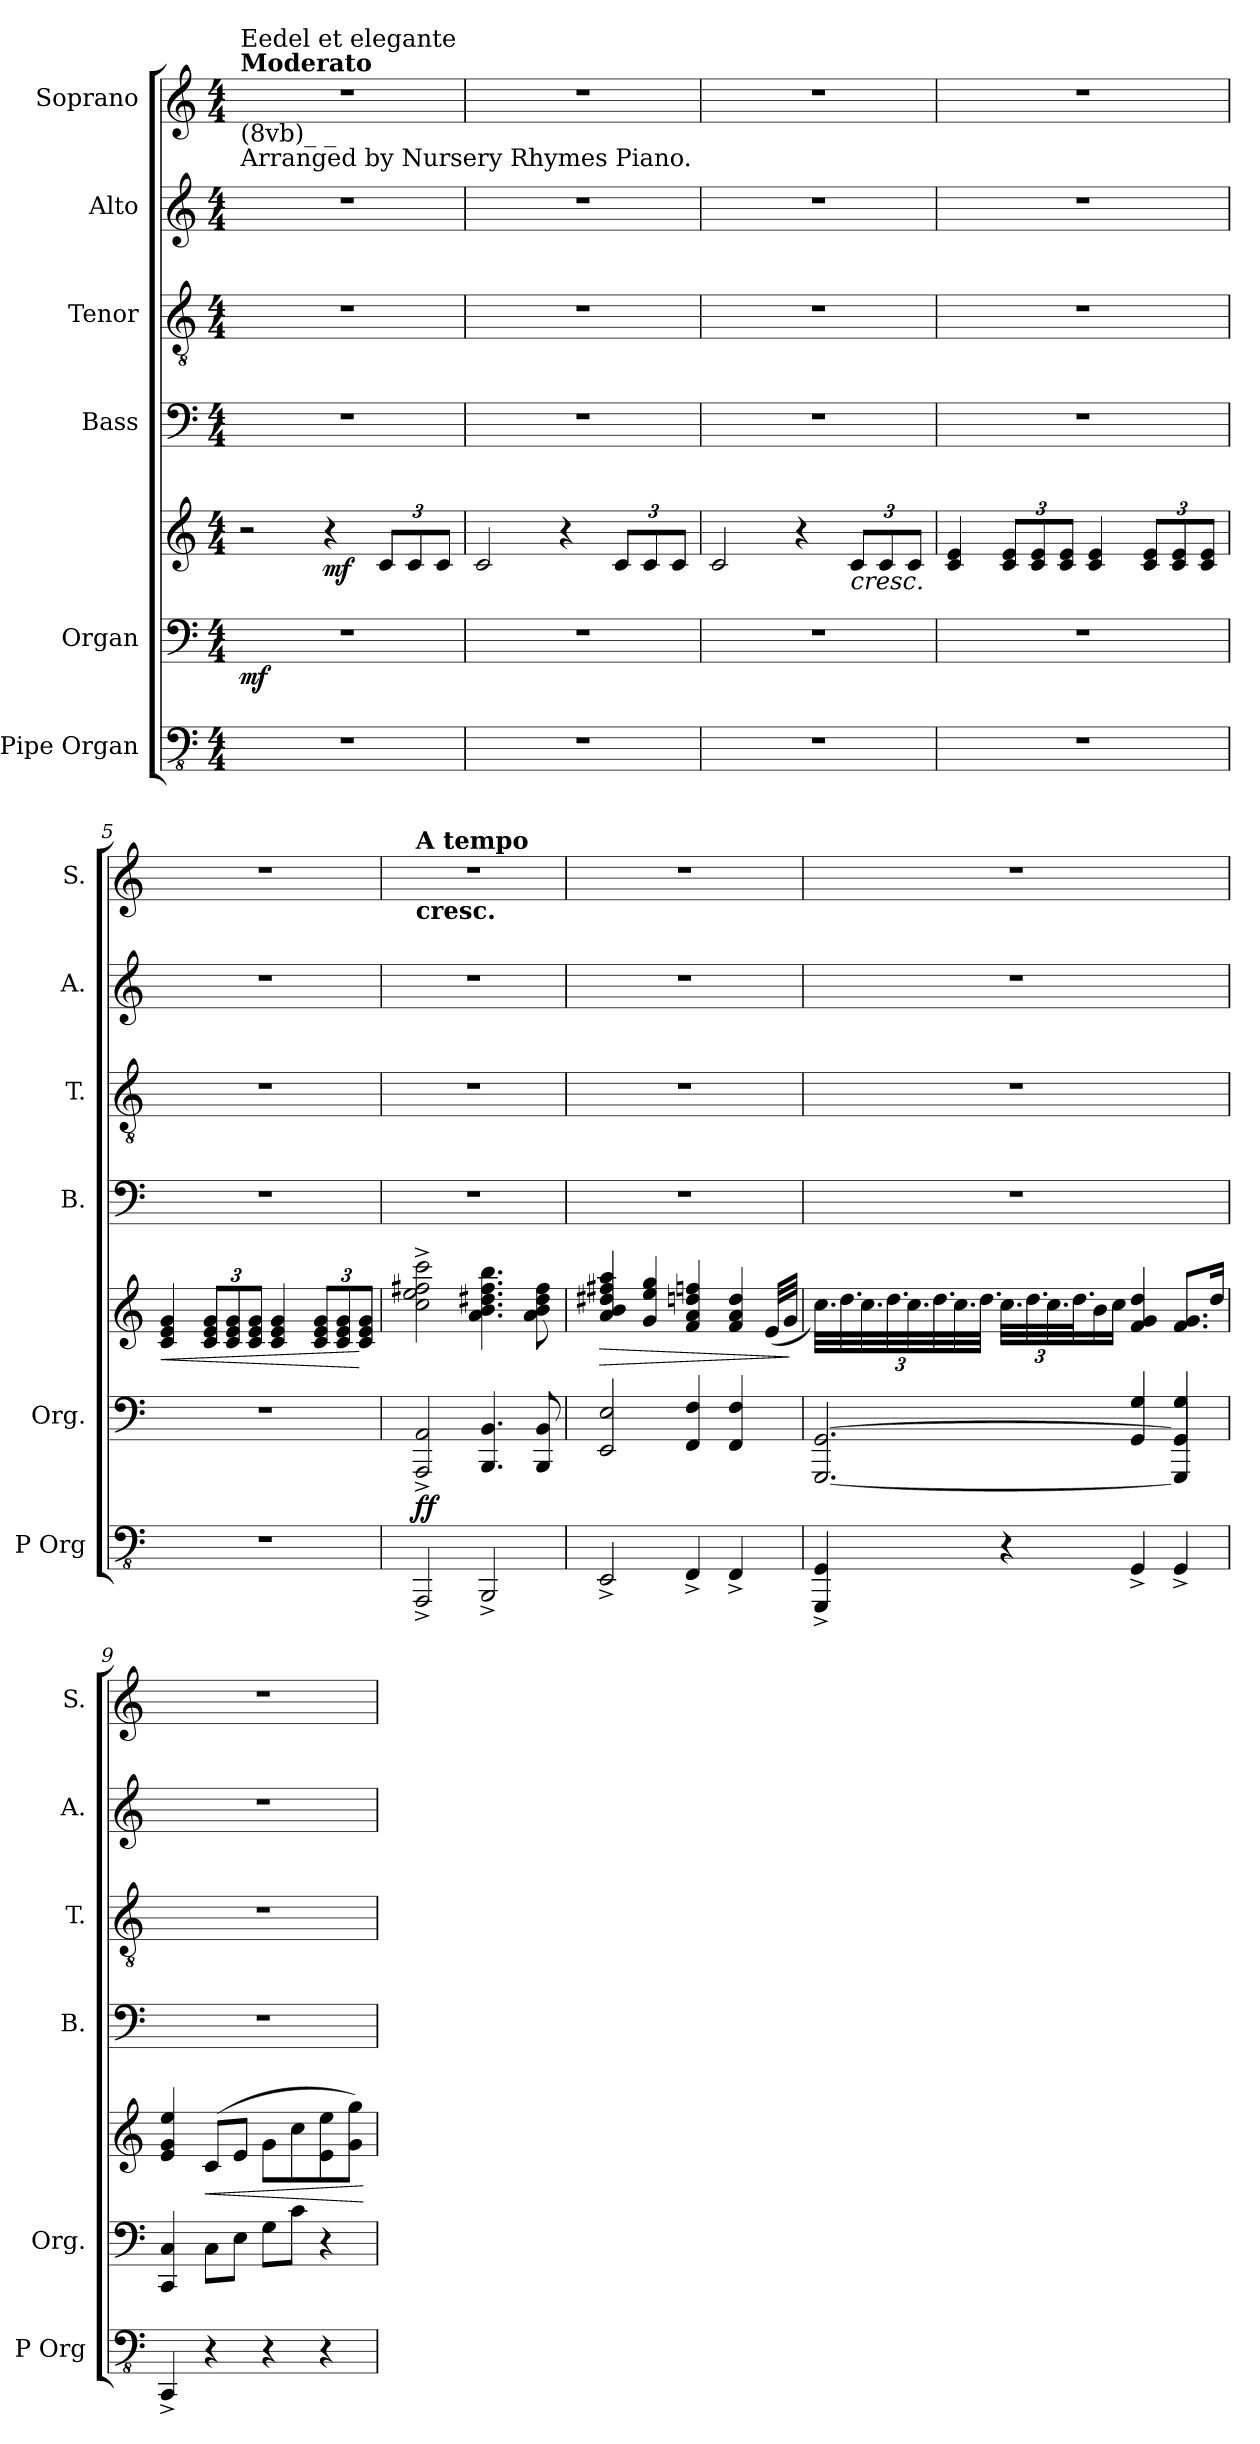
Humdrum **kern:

**kern	**kern	**kern	**dynam	**kern	**kern	**kern	**kern
*part6	*part5	*part5	*part5	*part4	*part3	*part2	*part1
*staff7	*staff6	*staff5	*staff5/6	*staff4	*staff3	*staff2	*staff1
*I"Pipe Organ	*I"Organ	*	*	*I"Bass	*I"Tenor	*I"Alto	*I"Soprano
*I'P Org	*I'Org.	*	*	*I'B.	*I'T.	*I'A.	*I'S.
*clefFv4	*clefF4	*clefG2	*	*clefF4	*clefGv2	*clefG2	*clefG2
*k[]	*k[]	*k[]	*	*k[]	*k[]	*k[]	*k[]
*M4/4	*M4/4	*M4/4	*	*M4/4	*M4/4	*M4/4	*M4/4
*MM120	*MM120	*MM120	*	*MM120	*MM120	*MM120	*MM120
=1	=1	=1	=1	=1	=1	=1	=1
!	!	!	!	!	!	!	!LO:TX:a:B:t=Moderato
!	!	!	!	!	!	!	!LO:TX:a:t=Eedel et elegante
!	!	!	!	!	!	!	!LO:TX:b:t=(8vb)_ _
!	!	!	!	!	!	!	!LO:TX:b:t=Arranged by Nursery Rhymes Piano.
!	!	!	!LO:DY:b=2	!	!	!	!
1r	1r	2r	mf	1r	1r	1r	1r
!	!	!	!LO:DY:b	!	!	!	!
.	.	4r	mf	.	.	.	.
.	.	12c/L	.	.	.	.	.
.	.	12c/	.	.	.	.	.
.	.	12c/J	.	.	.	.	.
=2	=2	=2	=2	=2	=2	=2	=2
1r	1r	2c/	.	1r	1r	1r	1r
.	.	4r	.	.	.	.	.
.	.	12c/L	.	.	.	.	.
.	.	12c/	.	.	.	.	.
.	.	12c/J	.	.	.	.	.
=3	=3	=3	=3	=3	=3	=3	=3
1r	1r	2c/	.	1r	1r	1r	1r
.	.	4r	.	.	.	.	.
!	!	!	!LO:HP:b	!	!	!	!
.	.	12c/L	<	.	.	.	.
.	.	12c/	.	.	.	.	.
.	.	12c/J	.	.	.	.	.
=4	=4	=4	=4	=4	=4	=4	=4
1r	1r	4c/ 4e/	.	1r	1r	1r	1r
.	.	12c/ 12e/L	.	.	.	.	.
.	.	12c/ 12e/	.	.	.	.	.
.	.	12c/ 12e/J	.	.	.	.	.
.	.	4c/ 4e/	.	.	.	.	.
.	.	12c/ 12e/L	.	.	.	.	.
.	.	12c/ 12e/	.	.	.	.	.
.	.	12c/ 12e/J	.	.	.	.	.
!!LO:LB:g=z
=5	=5	=5	=5	=5	=5	=5	=5
*	*	*	*	*	*	*	*MM119
!	!	!	!LO:HP:b	!	!	!	!
1r	1r	4c/ 4e/ 4g/	<	1r	1r	1r	1r
.	.	12c/ 12e/ 12g/L	.	.	.	.	.
.	.	12c/ 12e/ 12g/	.	.	.	.	.
.	.	12c/ 12e/ 12g/J	.	.	.	.	.
.	.	4c/ 4e/ 4g/	.	.	.	.	.
.	.	12c/ 12e/ 12g/L	.	.	.	.	.
.	.	12c/ 12e/ 12g/	.	.	.	.	.
.	.	12c/ 12e/ 12g/J	[	.	.	.	.
.	.	.	[	.	.	.	.
=6	=6	=6	=6	=6	=6	=6	=6
*	*	*	*	*	*	*	*MM120
!	!	!	!	!	!	!	!LO:TX:a:B:t=A tempo
!	!	!	!	!	!	!	!LO:TX:b:B:t=cresc.
!	!	!	!LO:DY:b=2	!	!	!	!
!	!	!	!LO:DY:n=1:b	!	!	!	!
2AAAA^/	2AAA/^ 2AA/^	2cc\^ 2ee\^ 2ff#X\^ 2ccc\^	f f	1r	1r	1r	1r
2BBBB^/	4.BBB/ 4.BB/	4.a\ 4.b\ 4.dd#X\ 4.ff#\ 4.bb\	.	.	.	.	.
.	8BBB/ 8BB/	8a\ 8b\ 8dd#\ 8ff#\	.	.	.	.	.
=7	=7	=7	=7	=7	=7	=7	=7
!	!	!	!LO:HP:b	!	!	!	!
*	*	*^	*	*	*	*	*
2EEE^/	2EE/ 2E/	4a/ 4b/ 4dd#X/ 4ff#X/ 4aa/	2...ryy	>	1r	1r	1r	1r
.	.	4g/ 4ee/ 4gg/	.	.	.	.	.	.
4FFF^/	4FF/ 4F/	4f/ 4a/ 4ddn/ 4ffn/	.	.	.	.	.	.
4FFF^/	4FF/ 4F/	4f/ 4a/ 4dd/	.	.	.	.	.	.
.	.	.	(32e!/LLL	.	.	.	.	.
.	.	.	32g!/JJJ	.	.	.	.	.
*	*	*v	*v	*	*	*	*	*
.	.	.	]	.	.	.	.
!!LO:LB:g=z
=8	=8	=8	=8	=8	=8	=8	=8
*	*^	*	*	*	*	*	*
4GGGG/^ 4GGG/^	[2.GGG/ [2.GG/	2ryy	48.cc\LLL)	.	1r	1r	1r	1r
.	.	.	48.dd\	.	.	.	.	.
.	.	.	48.cc\	.	.	.	.	.
.	.	.	48.dd\	.	.	.	.	.
.	.	.	48.cc\	.	.	.	.	.
.	.	.	48.dd\	.	.	.	.	.
.	.	.	48.cc\	.	.	.	.	.
.	.	.	48.dd\JJJ	.	.	.	.	.
4r	.	.	48.cc\LLL	.	.	.	.	.
.	.	.	48.dd\	.	.	.	.	.
.	.	.	48.cc\	.	.	.	.	.
.	.	.	48.dd\J	.	.	.	.	.
.	.	.	16b\	.	.	.	.	.
.	.	.	16cc\JJ	.	.	.	.	.
4GGG^/	.	4GG/ 4G/	4f/ 4g/ 4dd/	.	.	.	.	.
4GGG^/	4GGG/] 4GG/]	4GG/ 4G/	8.f/ 8.g/L	.	.	.	.	.
.	.	.	16dd/Jk	.	.	.	.	.
*	*v	*v	*	*	*	*	*	*
=9	=9	=9	=9	=9	=9	=9	=9
4CCC^/	4CC/ 4C/	4e/ 4g/ 4ee/	.	1r	1r	1r	1r
!	!	!	!LO:HP:b	!	!	!	!
!	!	!	!LO:DY:n=1:b=2	!	!	!	!
!	!	!	!LO:DY:n=2:b	!	!	!	!
4r	8C\L	(8c/L	< mf mf	.	.	.	.
.	8E\J	8e/J	.	.	.	.	.
4r	8G\L	8g\L	.	.	.	.	.
.	8c\J	8cc\	.	.	.	.	.
4r	4r	8e\ 8ee\	.	.	.	.	.
.	.	8g\ 8gg\J)	.	.	.	.	.
.	.	.	[	.	.	.	.
=	=	=	=	=	=	=	=
*-	*-	*-	*-	*-	*-	*-	*-
